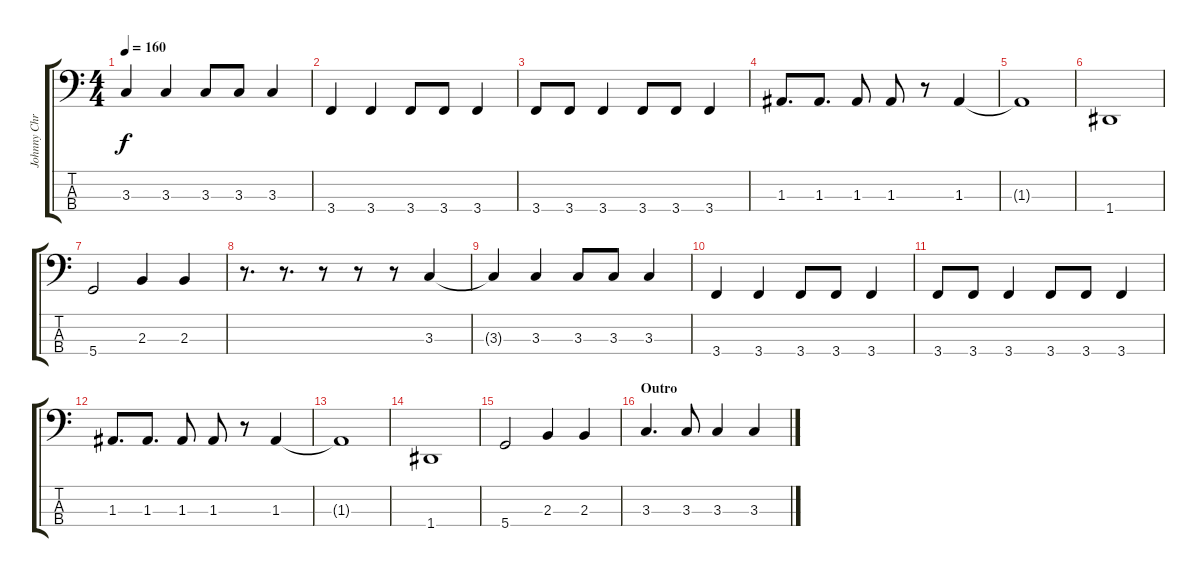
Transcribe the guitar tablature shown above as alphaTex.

\track ("Johnny Christ" "Johnny Chr") {instrument electricbasspick}
\staff {score tabs}
\tuning (G2 D2 A1 D1) {hide}
\ts (4 4)
\tempo 160
\clef f4
\ks c
3.3{t}.4{dy f} 3.3.4 3.3.8 3.3.8 3.3.4 |
3.4.4 3.4.4 3.4.8 3.4.8 3.4.4 |
3.4.8 3.4.8 3.4.4 3.4.8 3.4.8 3.4.4 |
1.3.8{d} 1.3.8{d} 1.3.8 1.3.8 r.8 1.3.4 |
1.3{t}.1 |
1.4.1 |
5.4.2 2.3.4 2.3.4 |
r.8{d} r.8{d} r.8 r.8 r.8 3.3.4 |
3.3{t}.4 3.3.4 3.3.8 3.3.8 3.3.4 |
3.4.4 3.4.4 3.4.8 3.4.8 3.4.4 |
3.4.8 3.4.8 3.4.4 3.4.8 3.4.8 3.4.4 |
1.3.8{d} 1.3.8{d} 1.3.8 1.3.8 r.8 1.3.4 |
1.3{t}.1 |
1.4.1 |
5.4.2 2.3.4 2.3.4 |
\section ("" "Outro")
3.3.4{d} 3.3.8 3.3.4 3.3.4
